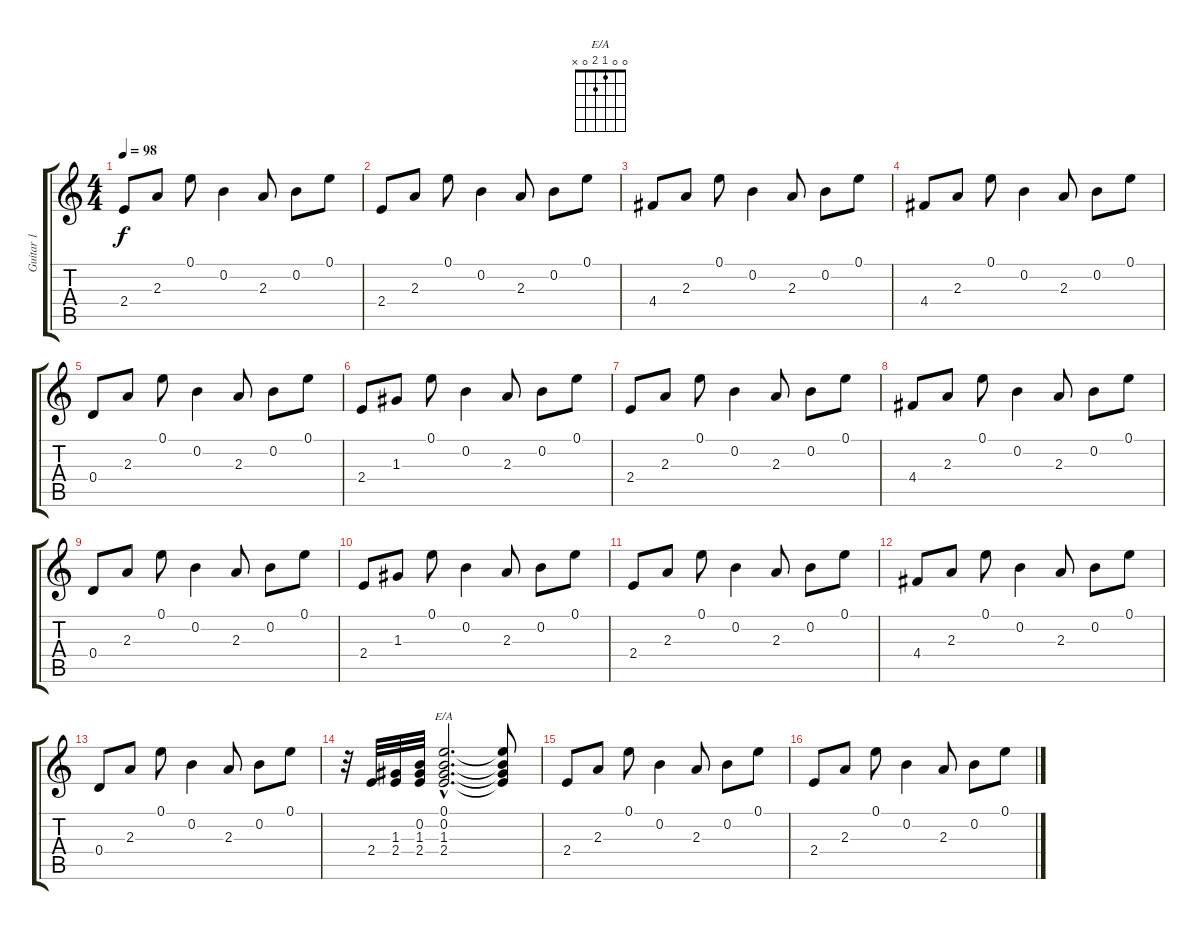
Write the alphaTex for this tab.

\track ("Guitar 1" "Guitar 1") {instrument acousticguitarsteel}
\staff {score tabs}
\tuning (E4 B3 G3 D3 A2 E2) {hide}
\chord ("E/A" 0 0 1 2 0 x)
\ts (4 4)
\tempo 98
\clef g2
\ks c
2.4.8{dy f} 2.3.8 0.1.8 0.2.4 2.3.8 0.2.8 0.1.8 |
2.4.8 2.3.8 0.1.8 0.2.4 2.3.8 0.2.8 0.1.8 |
4.4.8 2.3.8 0.1.8 0.2.4 2.3.8 0.2.8 0.1.8 |
4.4.8 2.3.8 0.1.8 0.2.4 2.3.8 0.2.8 0.1.8 |
0.4.8 2.3.8 0.1.8 0.2.4 2.3.8 0.2.8 0.1.8 |
2.4.8 1.3.8 0.1.8 0.2.4 2.3.8 0.2.8 0.1.8 |
2.4.8 2.3.8 0.1.8 0.2.4 2.3.8 0.2.8 0.1.8 |
4.4.8 2.3.8 0.1.8 0.2.4 2.3.8 0.2.8 0.1.8 |
0.4.8 2.3.8 0.1.8 0.2.4 2.3.8 0.2.8 0.1.8 |
2.4.8 1.3.8 0.1.8 0.2.4 2.3.8 0.2.8 0.1.8 |
2.4.8 2.3.8 0.1.8 0.2.4 2.3.8 0.2.8 0.1.8 |
4.4.8 2.3.8 0.1.8 0.2.4 2.3.8 0.2.8 0.1.8 |
0.4.8 2.3.8 0.1.8 0.2.4 2.3.8 0.2.8 0.1.8 |
r.32 2.4.32 (1.3 2.4).32 (0.2 1.3 2.4).32 (0.1{hac} 0.2{hac} 1.3{hac} 2.4{hac}).2{d ch "E/A"} (0.1{t} 0.2{t} 1.3{t} 2.4{t}).8 |
2.4.8 2.3.8 0.1.8 0.2.4 2.3.8 0.2.8 0.1.8 |
2.4.8 2.3.8 0.1.8 0.2.4 2.3.8 0.2.8 0.1.8
